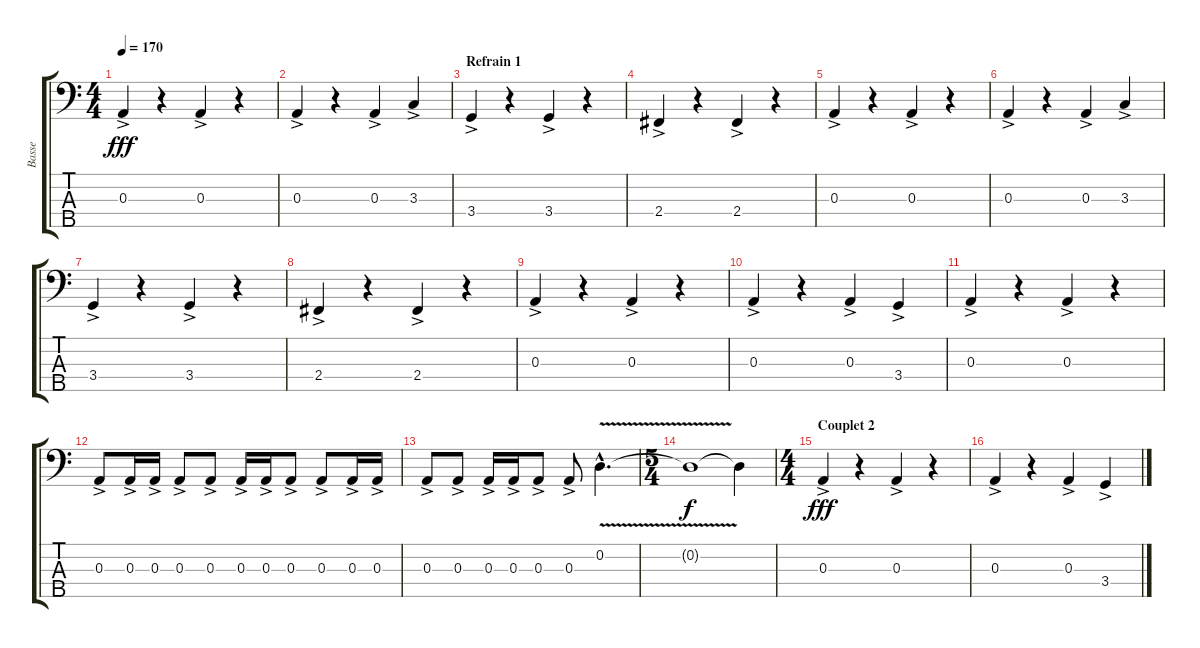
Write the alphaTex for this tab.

\track ("Basse" "Basse") {instrument electricbasspick}
\staff {score tabs}
\tuning (G2 D2 A1 E1 B0) {hide}
\ts (4 4)
\tempo 170
\clef f4
\ks c
0.3{ac}.4{dy fff} r.4 0.3{ac}.4 r.4 |
0.3{ac}.4 r.4 0.3{ac}.4 3.3{ac}.4 |
\section ("" "Refrain 1")
3.4{ac}.4 r.4 3.4{ac}.4 r.4 |
2.4{ac}.4 r.4 2.4{ac}.4 r.4 |
0.3{ac}.4 r.4 0.3{ac}.4 r.4 |
0.3{ac}.4 r.4 0.3{ac}.4 3.3{ac}.4 |
3.4{ac}.4 r.4 3.4{ac}.4 r.4 |
2.4{ac}.4 r.4 2.4{ac}.4 r.4 |
0.3{ac}.4 r.4 0.3{ac}.4 r.4 |
0.3{ac}.4 r.4 0.3{ac}.4 3.4{ac}.4 |
0.3{ac}.4 r.4 0.3{ac}.4 r.4 |
0.3{ac}.8 0.3{ac}.16 0.3{ac}.16 0.3{ac}.8 0.3{ac}.8 0.3{ac}.16 0.3{ac}.16 0.3{ac}.8 0.3{ac}.8 0.3{ac}.16 0.3{ac}.16 |
0.3{ac}.8 0.3{ac}.8 0.3{ac}.16 0.3{ac}.16 0.3{ac}.8 0.3{ac}.8 0.2{v hac}.4{d} |
\ts (5 4)
0.2{t}.1{dy f} 0.2{t}.4 |
\ts (4 4)
\section ("" "Couplet 2")
0.3{ac}.4{dy fff} r.4 0.3{ac}.4 r.4 |
0.3{ac}.4 r.4 0.3{ac}.4 3.4{ac}.4
